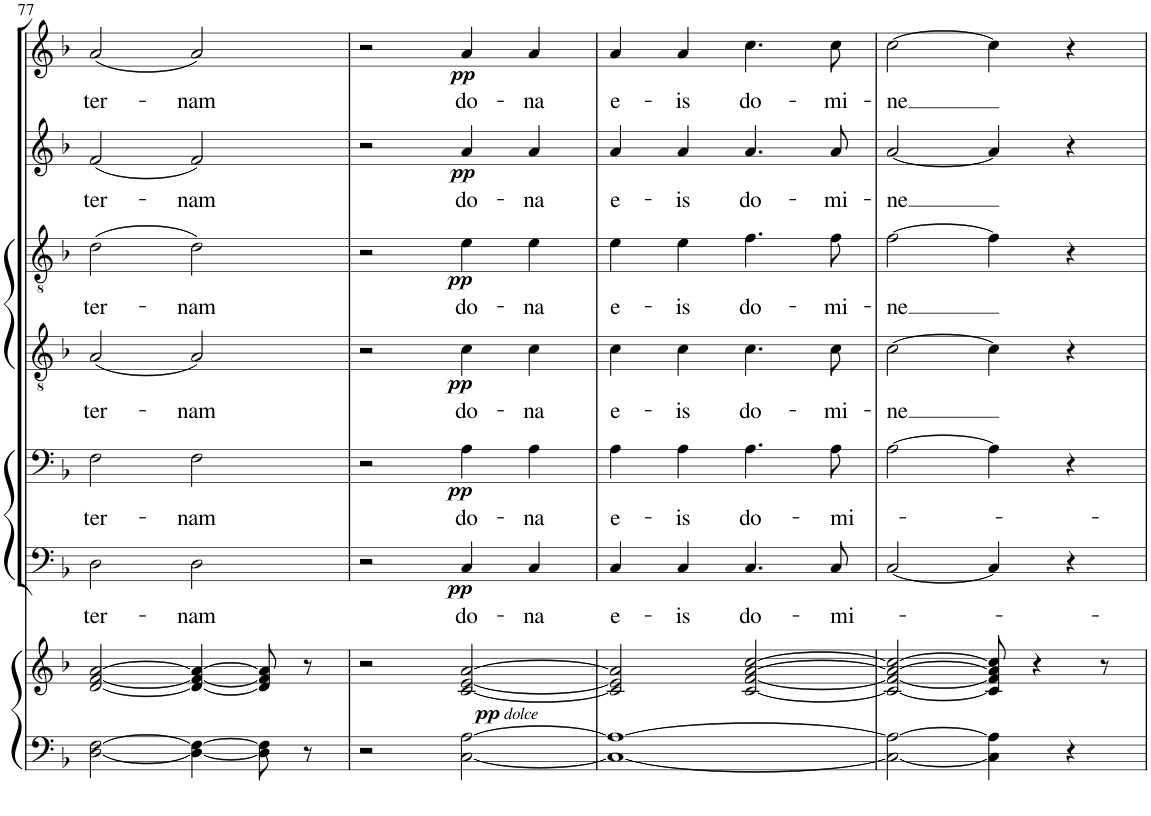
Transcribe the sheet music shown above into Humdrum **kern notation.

**kern	**kern	**dynam	**kern	**text	**dynam	**kern	**text	**dynam	**kern	**text	**dynam	**kern	**text	**dynam	**kern	**text	**dynam	**kern	**text	**dynam
*part7	*part7	*part7	*part6	*part6	*part6	*part5	*part5	*part5	*part4	*part4	*part4	*part3	*part3	*part3	*part2	*part2	*part2	*part1	*part1	*part1
*staff8	*staff7	*staff7/8	*staff6	*staff6	*staff6	*staff5	*staff5	*staff5	*staff4	*staff4	*staff4	*staff3	*staff3	*staff3	*staff2	*staff2	*staff2	*staff1	*staff1	*staff1
*I"PIANO	*	*	*I"BASSES II	*	*	*I"BASSES I	*	*	*I"TÉNORS II	*	*	*I"TÉNORS I	*	*	*I"ALTOS	*	*	*I"SOPRANOS	*	*
*I'Pno	*	*	*	*	*	*	*	*	*	*	*	*	*	*	*	*	*	*	*	*
!!LO:PB:g=z
*clefF4	*clefG2	*	*clefF4	*	*	*clefF4	*	*	*clefGv2	*	*	*clefGv2	*	*	*clefG2	*	*	*clefG2	*	*
*k[b-]	*k[b-]	*	*k[b-]	*	*	*k[b-]	*	*	*k[b-]	*	*	*k[b-]	*	*	*k[b-]	*	*	*k[b-]	*	*
*M4/4	*M4/4	*	*M4/4	*	*	*M4/4	*	*	*M4/4	*	*	*M4/4	*	*	*M4/4	*	*	*M4/4	*	*
*met(c)	*met(c)	*	*met(c)	*	*	*met(c)	*	*	*met(c)	*	*	*met(c)	*	*	*met(c)	*	*	*met(c)	*	*
=77	=77	=77	=77	=77	=77	=77	=77	=77	=77	=77	=77	=77	=77	=77	=77	=77	=77	=77	=77	=77
!	!	!	!	!LO:LY:b	!	!	!LO:LY:b	!	!	!LO:LY:b	!	!	!LO:LY:b	!	!	!LO:LY:b	!	!	!LO:LY:b	!
[2D\ [2F\	[2d/ [2f/ [2a/	.	2D\	ter-	.	2F\	ter-	.	(2A/	ter-	.	(2d\	ter-	.	(2f/	ter-	.	(2a/	ter-	.
!	!	!	!	!LO:LY:b	!	!	!LO:LY:b	!	!	!LO:LY:b	!	!	!LO:LY:b	!	!	!LO:LY:b	!	!	!LO:LY:b	!
4D\_ 4F\_	4d/_ 4f/_ 4a/_	.	2D\	-nam	.	2F\	-nam	.	2A/)	-nam	.	2d\)	-nam	.	2f/)	-nam	.	2a/)	-nam	.
8D\] 8F\]	8d/] 8f/] 8a/]	.	.	.	.	.	.	.	.	.	.	.	.	.	.	.	.	.	.	.
8r	8r	.	.	.	.	.	.	.	.	.	.	.	.	.	.	.	.	.	.	.
=78	=78	=78	=78	=78	=78	=78	=78	=78	=78	=78	=78	=78	=78	=78	=78	=78	=78	=78	=78	=78
2r	2r	.	2r	.	.	2r	.	.	2r	.	.	2r	.	.	2r	.	.	2r	.	.
!	!	!LO:DY:b	!	!LO:LY:b	!	!	!LO:LY:b	!	!	!LO:LY:b	!	!	!LO:LY:b	!	!	!LO:LY:b	!	!	!LO:LY:b	!
!	!	!LO:DY:n=1:b	!	!	!LO:DY:b	!	!	!LO:DY:b	!	!	!LO:DY:b	!	!	!LO:DY:b	!	!	!LO:DY:b	!	!	!LO:DY:b
[2C\ [2A\	[2c/ [2e/ [2a/	pp other-dynamics	4C/	do-	pp	4A\	do-	pp	4c\	do-	pp	4e\	do-	pp	4a/	do-	pp	4a/	do-	pp
!	!	!	!	!LO:LY:b	!	!	!LO:LY:b	!	!	!LO:LY:b	!	!	!LO:LY:b	!	!	!LO:LY:b	!	!	!LO:LY:b	!
.	.	.	4C/	-na	.	4A\	-na	.	4c\	-na	.	4e\	-na	.	4a/	-na	.	4a/	-na	.
=79	=79	=79	=79	=79	=79	=79	=79	=79	=79	=79	=79	=79	=79	=79	=79	=79	=79	=79	=79	=79
!	!	!	!	!LO:LY:b	!	!	!LO:LY:b	!	!	!LO:LY:b	!	!	!LO:LY:b	!	!	!LO:LY:b	!	!	!LO:LY:b	!
1C_ 1A_	2c/] 2e/] 2a/]	.	4C/	e-	.	4A\	e-	.	4c\	e-	.	4e\	e-	.	4a/	e-	.	4a/	e-	.
!	!	!	!	!LO:LY:b	!	!	!LO:LY:b	!	!	!LO:LY:b	!	!	!LO:LY:b	!	!	!LO:LY:b	!	!	!LO:LY:b	!
.	.	.	4C/	-is	.	4A\	-is	.	4c\	-is	.	4e\	-is	.	4a/	-is	.	4a/	-is	.
!	!	!	!	!LO:LY:b	!	!	!LO:LY:b	!	!	!LO:LY:b	!	!	!LO:LY:b	!	!	!LO:LY:b	!	!	!LO:LY:b	!
.	[2c/ [2f/ [2a/ [2cc/	.	4.C/	do-	.	4.A\	do-	.	4.c\	do-	.	4.f\	do-	.	4.a/	do-	.	4.cc\	do-	.
!	!	!	!	!LO:LY:b	!	!	!LO:LY:b	!	!	!LO:LY:b	!	!	!LO:LY:b	!	!	!LO:LY:b	!	!	!LO:LY:b	!
.	.	.	8C/	-mi-	.	8A\	-mi-	.	8c\	-mi-	.	8f\	-mi-	.	8a/	-mi-	.	8cc\	-mi-	.
=80	=80	=80	=80	=80	=80	=80	=80	=80	=80	=80	=80	=80	=80	=80	=80	=80	=80	=80	=80	=80
!	!	!	!	!	!	!	!	!	!	!LO:LY:b	!	!	!LO:LY:b	!	!	!LO:LY:b	!	!	!LO:LY:b	!
2C\_ 2A\_	2c/_ 2f/_ 2a/_ 2cc/_	.	[2C/	.	.	[2A\	.	.	[2c\	-ne	.	[2f\	-ne	.	[2a/	-ne	.	[2cc\	-ne	.
4C\] 4A\]	8c/] 8f/] 8a/] 8cc/]	.	4C/]	.	.	4A\]	.	.	4c\]	.	.	4f\]	.	.	4a/]	.	.	4cc\]	.	.
.	4r	.	.	.	.	.	.	.	.	.	.	.	.	.	.	.	.	.	.	.
4r	.	.	4r	.	.	4r	.	.	4r	.	.	4r	.	.	4r	.	.	4r	.	.
.	8r	.	.	.	.	.	.	.	.	.	.	.	.	.	.	.	.	.	.	.
=	=	=	=	=	=	=	=	=	=	=	=	=	=	=	=	=	=	=	=	=
*-	*-	*-	*-	*-	*-	*-	*-	*-	*-	*-	*-	*-	*-	*-	*-	*-	*-	*-	*-	*-
